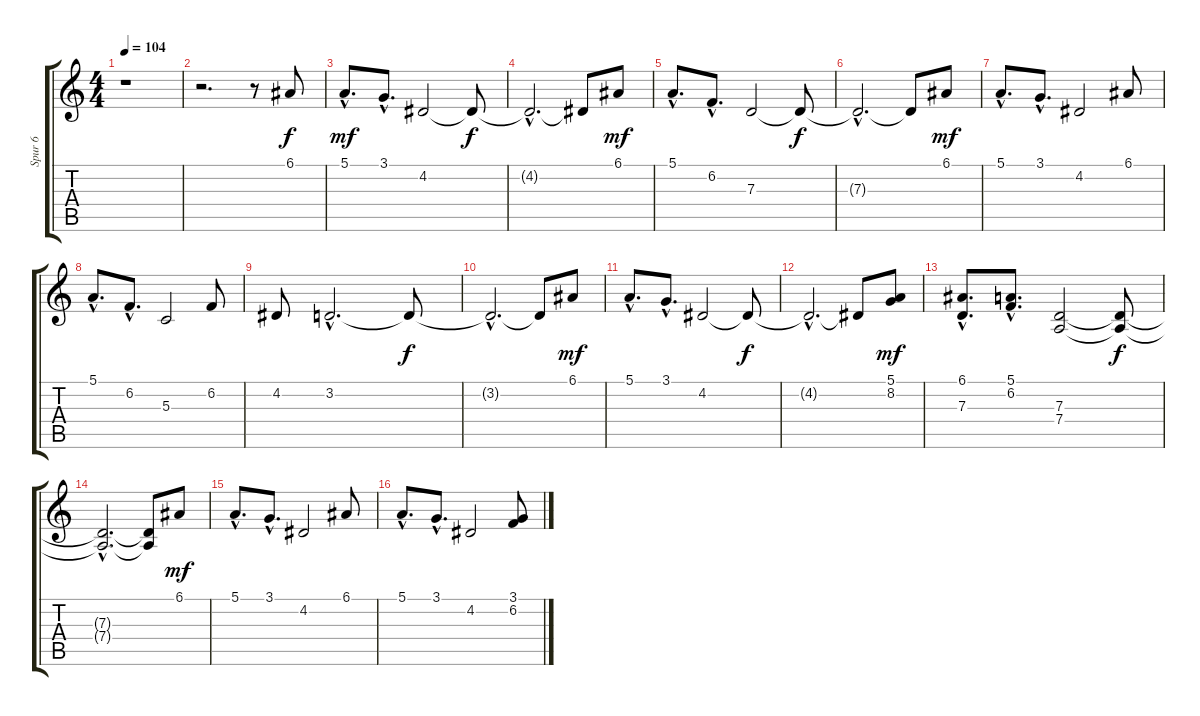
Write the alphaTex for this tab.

\track ("Spur 6" "Spur 6") {instrument electricgrandpiano}
\staff {score tabs}
\tuning (E4 B3 G3 D3 A2 E2) {hide}
\ts (4 4)
\tempo 104
\clef g2
\ks c
r.1{dy f} |
r.2{d} r.8 6.1.8 |
5.1{hac}.8{d dy mf} 3.1{hac}.8{d} 4.2.2 4.2{t}.8{dy f} |
4.2{hac t}.2{d} 4.2{t}.8 6.1.8{dy mf} |
5.1{hac}.8{d} 6.2{hac}.8{d} 7.3.2 7.3{t}.8{dy f} |
7.3{hac t}.2{d} 7.3{t}.8 6.1.8{dy mf} |
5.1{hac}.8{d} 3.1{hac}.8{d} 4.2.2 6.1.8 |
5.1{hac}.8{d} 6.2{hac}.8{d} 5.3.2 6.2.8 |
4.2.8 3.2{hac}.2{d} 3.2{t}.8{dy f} |
3.2{hac t}.2{d} 3.2{t}.8 6.1.8{dy mf} |
5.1{hac}.8{d} 3.1{hac}.8{d} 4.2.2 4.2{t}.8{dy f} |
4.2{hac t}.2{d} 4.2{t}.8 (5.1 8.2).8{dy mf} |
(6.1{hac} 7.3{hac}).8{d} (5.1{hac} 6.2{hac}).8{d} (7.3 7.4).2 (7.3{t} 7.4{t}).8{dy f} |
(7.3{hac t} 7.4{hac t}).2{d} (7.3{t} 7.4{t}).8 6.1.8{dy mf} |
5.1{hac}.8{d} 3.1{hac}.8{d} 4.2.2 6.1.8 |
5.1{hac}.8{d} 3.1{hac}.8{d} 4.2.2 (3.1 6.2).8
